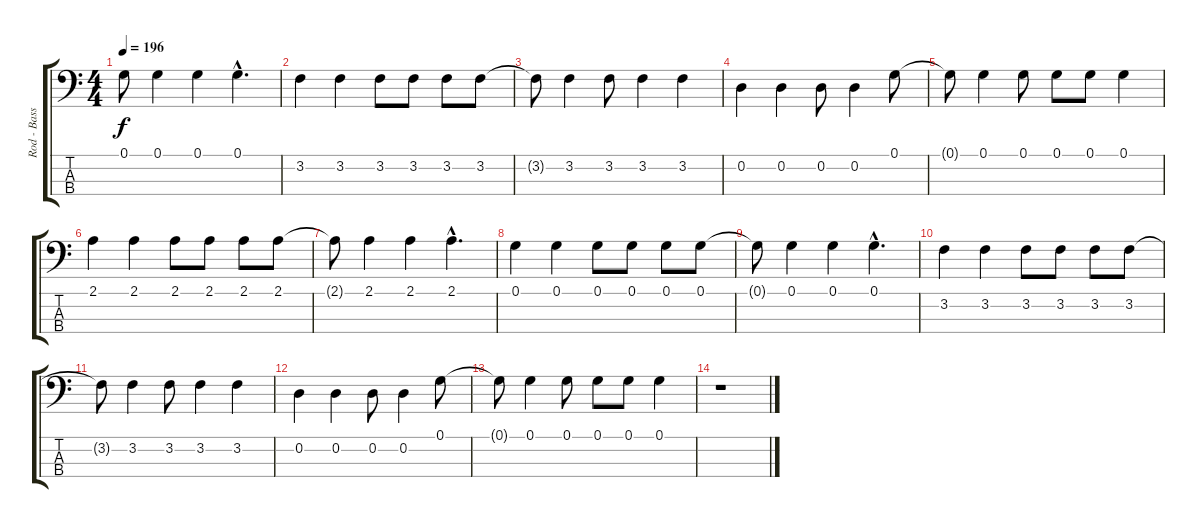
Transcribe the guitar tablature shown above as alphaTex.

\track ("Rod - Bass" "Rod - Bass") {instrument electricbasspick}
\staff {score tabs}
\tuning (G2 D2 A1 E1) {hide}
\ts (4 4)
\tempo 196
\clef f4
\ks c
0.1{t}.8{dy f} 0.1.4 0.1.4 0.1{hac}.4{d} |
3.2.4 3.2.4 3.2.8 3.2.8 3.2.8 3.2.8 |
3.2{t}.8 3.2.4 3.2.8 3.2.4 3.2.4 |
0.2.4 0.2.4 0.2.8 0.2.4 0.1.8 |
0.1{t}.8 0.1.4 0.1.8 0.1.8 0.1.8 0.1.4 |
2.1.4 2.1.4 2.1.8 2.1.8 2.1.8 2.1.8 |
2.1{t}.8 2.1.4 2.1.4 2.1{hac}.4{d} |
0.1.4 0.1.4 0.1.8 0.1.8 0.1.8 0.1.8 |
0.1{t}.8 0.1.4 0.1.4 0.1{hac}.4{d} |
3.2.4 3.2.4 3.2.8 3.2.8 3.2.8 3.2.8 |
3.2{t}.8 3.2.4 3.2.8 3.2.4 3.2.4 |
0.2.4 0.2.4 0.2.8 0.2.4 0.1.8 |
0.1{t}.8 0.1.4 0.1.8 0.1.8 0.1.8 0.1.4 |
r.1
